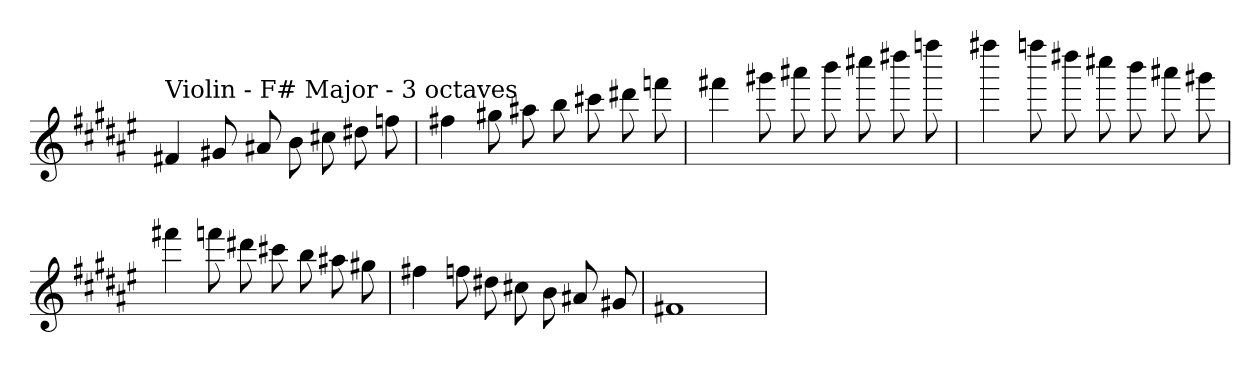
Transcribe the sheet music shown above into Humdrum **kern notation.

**kern
*part1
*staff1
*clefG2
*k[f#c#g#d#a#e#]
*F#:
=
!LO:TX:a:t=Violin - F# Major - 3 octaves
4f#X
8g#X
8a#X
8b
8cc#X
8dd#X
8ff
=
4ff#X
8gg#X
8aa#X
8bb
8ccc#X
8ddd#X
8fff
=
4fff#X
8ggg#X
8aaa#X
8bbb
8cccc#X
8dddd#X
8ffff
=
4ffff#X
8ffff
8dddd#X
8cccc#X
8bbb
8aaa#X
8ggg#X
=
4fff#X
8fff
8ddd#X
8ccc#X
8bb
8aa#X
8gg#X
=
4ff#X
8ff
8dd#X
8cc#X
8b
8a#X
8g#X
=
1f#X
=
*-
